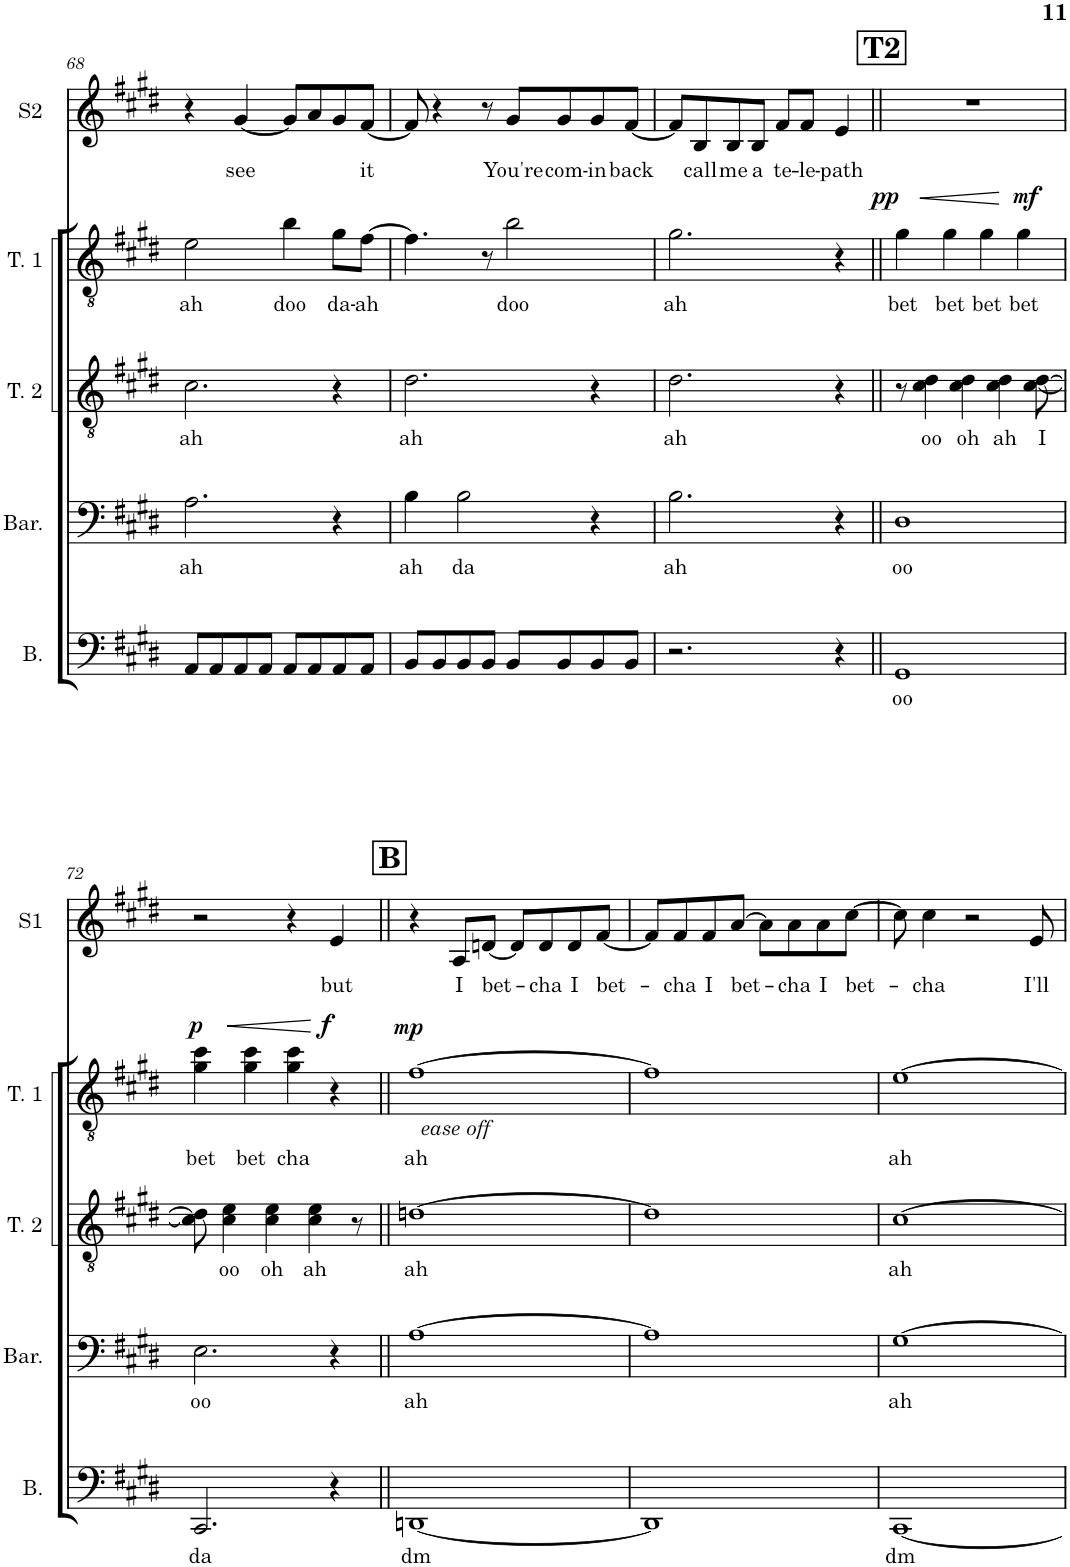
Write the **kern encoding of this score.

**kern	**text	**kern	**text	**kern	**text	**kern	**text	**dynam	**kern	**text	**kern	**text
*part6	*part6	*part5	*part5	*part4	*part4	*part3	*part3	*part3	*part2	*part2	*part1	*part1
*staff6	*staff6	*staff5	*staff5	*staff4	*staff4	*staff3	*staff3	*staff3	*staff2	*staff2	*staff1	*staff1
*I"Bass	*	*I"Baritone	*	*I"Tenor 2	*	*I"Tenor 1	*	*	*I"Solo 2	*	*I"Solo 1	*
*I'B.	*	*I'Bar.	*	*I'T. 2	*	*I'T. 1	*	*	*I'S2	*	*I'S1	*
!!LO:PB:g=z
*clefF4	*	*clefF4	*	*clefGv2	*	*clefGv2	*	*	*clefG2	*	*clefG2	*
*	*	*	*	*	*	*	*	*	*Trd1c2	*	*Trd1c2	*
*k[f#c#g#d#]	*	*k[f#c#g#d#]	*	*k[f#c#g#d#]	*	*k[f#c#g#d#]	*	*	*k[f#c#g#d#]	*	*k[f#c#g#d#]	*
*M4/4	*	*M4/4	*	*M4/4	*	*M4/4	*	*	*M4/4	*	*M4/4	*
=68	=68	=68	=68	=68	=68	=68	=68	=68	=68	=68	=68	=68
!	!	!	!LO:LY:b	!	!LO:LY:b	!	!LO:LY:b	!	!	!	!	!
8AA/L	.	2.A\	ah	2.c#\	ah	2e\	ah	.	4r	.	1r	.
8AA/	.	.	.	.	.	.	.	.	.	.	.	.
!	!	!	!	!	!	!	!	!	!	!LO:LY:b	!	!
8AA/	.	.	.	.	.	.	.	.	[4g#/	see	.	.
8AA/J	.	.	.	.	.	.	.	.	.	.	.	.
!	!	!	!	!	!	!	!LO:LY:b	!	!	!	!	!
8AA/L	.	.	.	.	.	4b\	doo	.	8g#/L]	.	.	.
8AA/	.	.	.	.	.	.	.	.	8a/	.	.	.
!	!	!	!	!	!	!	!LO:LY:b	!	!	!	!	!
8AA/	.	4r	.	4r	.	8g#\L	da-	.	8g#/	.	.	.
!	!	!	!	!	!	!	!LO:LY:b	!	!	!LO:LY:b	!	!
8AA/J	.	.	.	.	.	[8f#\J	-ah	.	[8f#/J	it	.	.
=69	=69	=69	=69	=69	=69	=69	=69	=69	=69	=69	=69	=69
!	!	!	!LO:LY:b	!	!LO:LY:b	!	!	!	!	!	!	!
8BB/L	.	4B\	ah	2.d#\	ah	4.f#\]	.	.	8f#/]	.	1r	.
8BB/	.	.	.	.	.	.	.	.	4r	.	.	.
!	!	!	!LO:LY:b	!	!	!	!	!	!	!	!	!
8BB/	.	2B\	da	.	.	.	.	.	.	.	.	.
8BB/J	.	.	.	.	.	8r	.	.	8r	.	.	.
!	!	!	!	!	!	!	!LO:LY:b	!	!	!LO:LY:b	!	!
8BB/L	.	.	.	.	.	2b\	doo	.	8g#/L	You're	.	.
!	!	!	!	!	!	!	!	!	!	!LO:LY:b	!	!
8BB/	.	.	.	.	.	.	.	.	8g#/	com-	.	.
!	!	!	!	!	!	!	!	!	!	!LO:LY:b	!	!
8BB/	.	4r	.	4r	.	.	.	.	8g#/	-in	.	.
!	!	!	!	!	!	!	!	!	!	!LO:LY:b	!	!
8BB/J	.	.	.	.	.	.	.	.	[8f#/J	back	.	.
=70	=70	=70	=70	=70	=70	=70	=70	=70	=70	=70	=70	=70
!	!	!	!LO:LY:b	!	!LO:LY:b	!	!LO:LY:b	!	!	!	!	!
2.r	.	2.B\	ah	2.d#\	ah	2.g#\	ah	.	8f#/L]	.	1r	.
!	!	!	!	!	!	!	!	!	!	!LO:LY:b	!	!
.	.	.	.	.	.	.	.	.	8B/	call	.	.
!	!	!	!	!	!	!	!	!	!	!LO:LY:b	!	!
.	.	.	.	.	.	.	.	.	8B/	me	.	.
!	!	!	!	!	!	!	!	!	!	!LO:LY:b	!	!
.	.	.	.	.	.	.	.	.	8B/J	a	.	.
!	!	!	!	!	!	!	!	!	!	!LO:LY:b	!	!
.	.	.	.	.	.	.	.	.	8f#/L	te-	.	.
!	!	!	!	!	!	!	!	!	!	!LO:LY:b	!	!
.	.	.	.	.	.	.	.	.	8f#/J	-le-	.	.
!	!	!	!	!	!	!	!	!	!	!LO:LY:b	!	!
4r	.	4r	.	4r	.	4r	.	.	4e/	-path	.	.
!!LO:REH:place=s1:a:B:cj:fs=14:t=T2
=71||	=71||	=71||	=71||	=71||	=71||	=71||	=71||	=71||	=71||	=71||	=71||	=71||
!	!LO:LY:b	!	!LO:LY:b	!	!	!	!LO:LY:b	!LO:HP:b	!	!	!	!
!	!	!	!	!	!	!	!	!LO:DY:n=1:a	!	!	!	!
1GG#	oo	1D#	oo	8r	.	4g#\	bet	< pp	1r	.	1r	.
!	!	!	!	!	!LO:LY:b	!	!	!	!	!	!	!
.	.	.	.	4c#\ 4d#\	oo	.	.	.	.	.	.	.
!	!	!	!	!	!	!	!LO:LY:b	!	!	!	!	!
.	.	.	.	.	.	4g#\	bet	.	.	.	.	.
!	!	!	!	!	!LO:LY:b	!	!	!	!	!	!	!
.	.	.	.	4c#\ 4d#\	oh	.	.	.	.	.	.	.
!	!	!	!	!	!	!	!LO:LY:b	!	!	!	!	!
.	.	.	.	.	.	4g#\	bet	.	.	.	.	.
!	!	!	!	!	!LO:LY:b	!	!	!	!	!	!	!
.	.	.	.	4c#\ 4d#\	ah	.	.	.	.	.	.	.
!	!	!	!	!	!	!	!LO:LY:b	!LO:DY:n=2:a	!	!	!	!
.	.	.	.	.	.	4g#\	bet	[ mf	.	.	.	.
!	!	!	!	!	!LO:LY:b	!	!	!	!	!	!	!
.	.	.	.	[8c#\ [8d#\	I	.	.	.	.	.	.	.
!!LO:LB:g=z
=72	=72	=72	=72	=72	=72	=72	=72	=72	=72	=72	=72	=72
!	!LO:LY:b	!	!LO:LY:b	!	!	!	!LO:LY:b	!LO:DY:a	!	!	!	!
2.CC#/	da	2.E\	oo	8c#\] 8d#\]	.	4g#\ 4cc#\	bet	p	1r	.	2r	.
!	!	!	!	!	!LO:LY:b	!	!	!	!	!	!	!
.	.	.	.	4c#\ 4e\	oo	.	.	.	.	.	.	.
!	!	!	!	!	!	!	!LO:LY:b	!LO:HP:b	!	!	!	!
.	.	.	.	.	.	4g#\ 4cc#\	bet	<	.	.	.	.
!	!	!	!	!	!LO:LY:b	!	!	!	!	!	!	!
.	.	.	.	4c#\ 4e\	oh	.	.	.	.	.	.	.
!	!	!	!	!	!	!	!LO:LY:b	!	!	!	!	!
.	.	.	.	.	.	4g#\ 4cc#\	cha	.	.	.	4r	.
!	!	!	!	!	!LO:LY:b	!	!	!	!	!	!	!
.	.	.	.	4c#\ 4e\	ah	.	.	.	.	.	.	.
!	!	!	!	!	!	!	!	!LO:DY:n=1:a	!	!	!	!LO:LY:b
4r	.	4r	.	.	.	4r	.	[ f	.	.	4e/	but
.	.	.	.	8r	.	.	.	.	.	.	.	.
!!LO:REH:place=s1:a:B:cj:fs=14:t=B
=73||	=73||	=73||	=73||	=73||	=73||	=73||	=73||	=73||	=73||	=73||	=73||	=73||
!	!	!	!	!	!	!LO:TX:b:i:t=ease off	!	!	!	!	!	!
!	!LO:LY:b	!	!LO:LY:b	!	!LO:LY:b	!	!LO:LY:b	!LO:DY:a	!	!	!	!
[1DDn	dm	[1A	ah	[1dn	ah	[1f#	ah	mp	1r	.	4r	.
!	!	!	!	!	!	!	!	!	!	!	!	!LO:LY:b
.	.	.	.	.	.	.	.	.	.	.	8A/L	I
!	!	!	!	!	!	!	!	!	!	!	!	!LO:LY:b
.	.	.	.	.	.	.	.	.	.	.	[8dn/J	bet-
.	.	.	.	.	.	.	.	.	.	.	8d/L]	.
!	!	!	!	!	!	!	!	!	!	!	!	!LO:LY:b
.	.	.	.	.	.	.	.	.	.	.	8d/	-cha
!	!	!	!	!	!	!	!	!	!	!	!	!LO:LY:b
.	.	.	.	.	.	.	.	.	.	.	8d/	I
!	!	!	!	!	!	!	!	!	!	!	!	!LO:LY:b
.	.	.	.	.	.	.	.	.	.	.	[8f#/J	bet-
=74	=74	=74	=74	=74	=74	=74	=74	=74	=74	=74	=74	=74
1DD]	.	1A]	.	1d]	.	1f#]	.	.	1r	.	8f#/L]	.
!	!	!	!	!	!	!	!	!	!	!	!	!LO:LY:b
.	.	.	.	.	.	.	.	.	.	.	8f#/	-cha
!	!	!	!	!	!	!	!	!	!	!	!	!LO:LY:b
.	.	.	.	.	.	.	.	.	.	.	8f#/	I
!	!	!	!	!	!	!	!	!	!	!	!	!LO:LY:b
.	.	.	.	.	.	.	.	.	.	.	[8a/J	bet-
.	.	.	.	.	.	.	.	.	.	.	8a\L]	.
!	!	!	!	!	!	!	!	!	!	!	!	!LO:LY:b
.	.	.	.	.	.	.	.	.	.	.	8a\	-cha
!	!	!	!	!	!	!	!	!	!	!	!	!LO:LY:b
.	.	.	.	.	.	.	.	.	.	.	8a\	I
!	!	!	!	!	!	!	!	!	!	!	!	!LO:LY:b
.	.	.	.	.	.	.	.	.	.	.	[8cc#\J	bet-
=75	=75	=75	=75	=75	=75	=75	=75	=75	=75	=75	=75	=75
!	!LO:LY:b	!	!LO:LY:b	!	!LO:LY:b	!	!LO:LY:b	!	!	!	!	!
[1CC#	dm	[1G#	ah	[1c#	ah	[1e	ah	.	1r	.	8cc#\]	.
!	!	!	!	!	!	!	!	!	!	!	!	!LO:LY:b
.	.	.	.	.	.	.	.	.	.	.	4cc#\	-cha
.	.	.	.	.	.	.	.	.	.	.	2r	.
!	!	!	!	!	!	!	!	!	!	!	!	!LO:LY:b
.	.	.	.	.	.	.	.	.	.	.	8e/	I'll
=	=	=	=	=	=	=	=	=	=	=	=	=
*-	*-	*-	*-	*-	*-	*-	*-	*-	*-	*-	*-	*-
